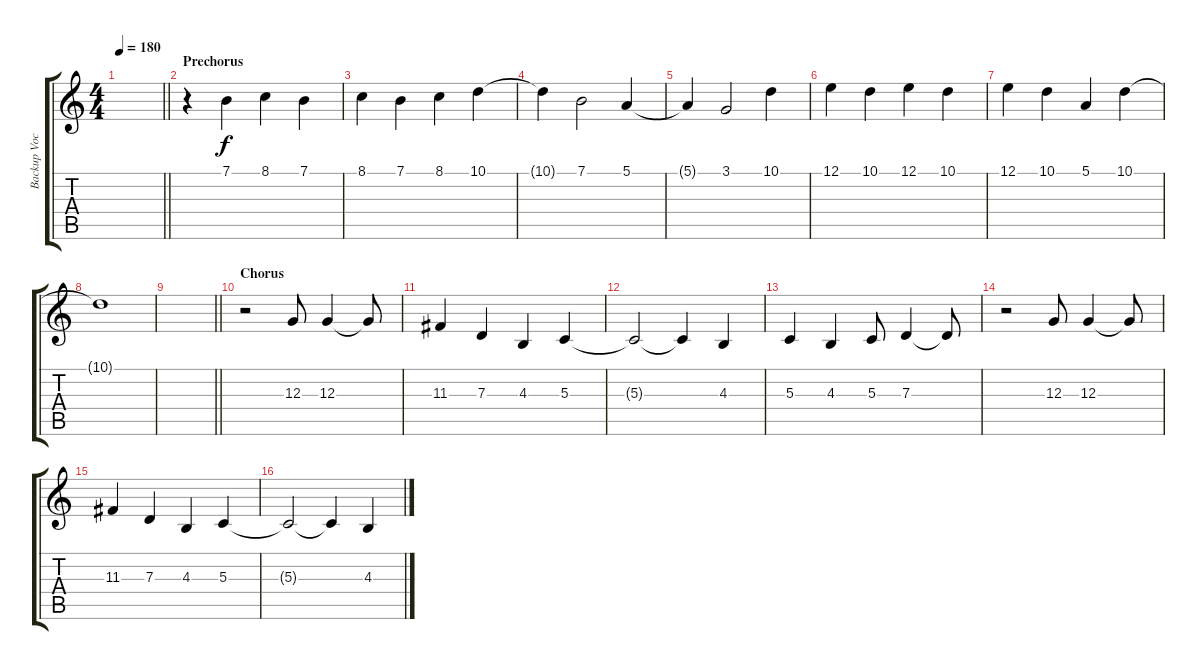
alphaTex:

\track ("Backup Vocals" "Backup Voc") {instrument sopranosax}
\staff {score tabs}
\tuning (E4 B3 G3 D3 A2 E2) {hide}
\ts (4 4)
\tempo 180
\clef g2
\barLineRight lightlight
\ks c
|
\section ("" "Prechorus")
r.4 7.1.4 8.1.4 7.1.4 |
8.1.4 7.1.4 8.1.4 10.1.4 |
10.1{t}.4 7.1.2 5.1.4 |
5.1{t}.4 3.1.2 10.1.4 |
12.1.4 10.1.4 12.1.4 10.1.4 |
12.1.4 10.1.4 5.1.4 10.1.4 |
10.1{t}.1 |
\barLineRight lightlight
|
\section ("" "Chorus")
r.2 12.3.8 12.3.4 12.3{t}.8 |
11.3.4 7.3.4 4.3.4 5.3.4 |
5.3{t}.2 5.3{t}.4 4.3.4 |
5.3.4 4.3.4 5.3.8 7.3.4 7.3{t}.8 |
r.2 12.3.8 12.3.4 12.3{t}.8 |
11.3.4 7.3.4 4.3.4 5.3.4 |
5.3{t}.2 5.3{t}.4 4.3.4
